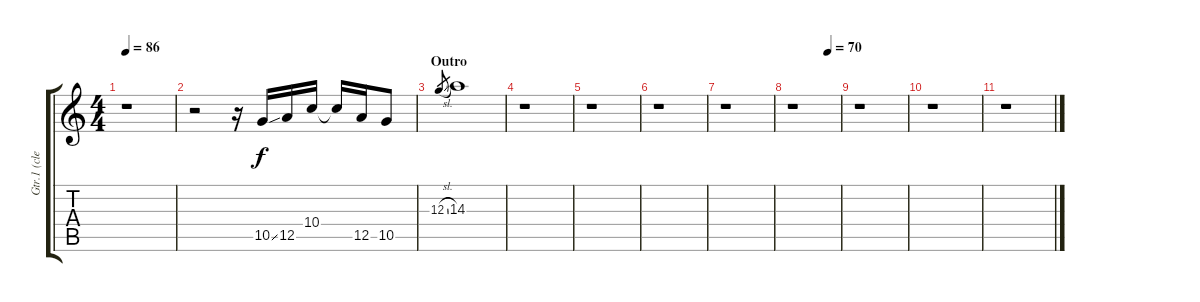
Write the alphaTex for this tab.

\track ("Gtr.1 (clean)" "Gtr.1 (cle") {instrument electricguitarclean}
\staff {score tabs}
\tuning (E4 B3 G3 D3 A2 E2) {hide}
\ts (4 4)
\tempo 86
\clef g2
\ks c
r.1{dy f} |
r.2 r.16 10.5{ss}.16 12.5.16 10.4.16 10.4{t}.16 12.5.16 10.5.8 |
\section ("" "Outro")
12.3{sl}.8{gr} 14.3.1 |
r.1 |
r.1 |
r.1 |
r.1 |
\tempo (70 0.75)
r.1 |
r.1 |
r.1 |
r.1
